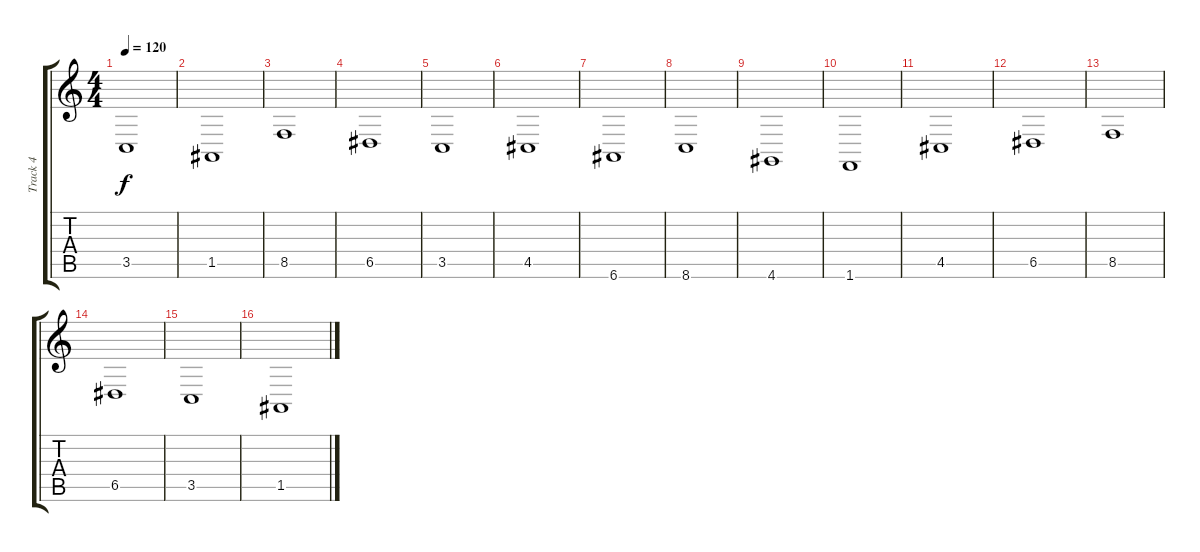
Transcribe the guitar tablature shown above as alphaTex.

\track ("Track 4" "Track 4") {instrument stringensemble2}
\staff {score tabs}
\tuning (E4 B3 G3 D3 A2 E2) {hide}
\ts (4 4)
\tempo 120
\clef g2
\ks c
3.5.1{dy f} |
1.5.1 |
8.5.1 |
6.5.1 |
3.5.1 |
4.5.1 |
6.6.1 |
8.6.1 |
4.6.1 |
1.6.1 |
4.5.1 |
6.5.1 |
8.5.1 |
6.5.1 |
3.5.1 |
1.5.1
